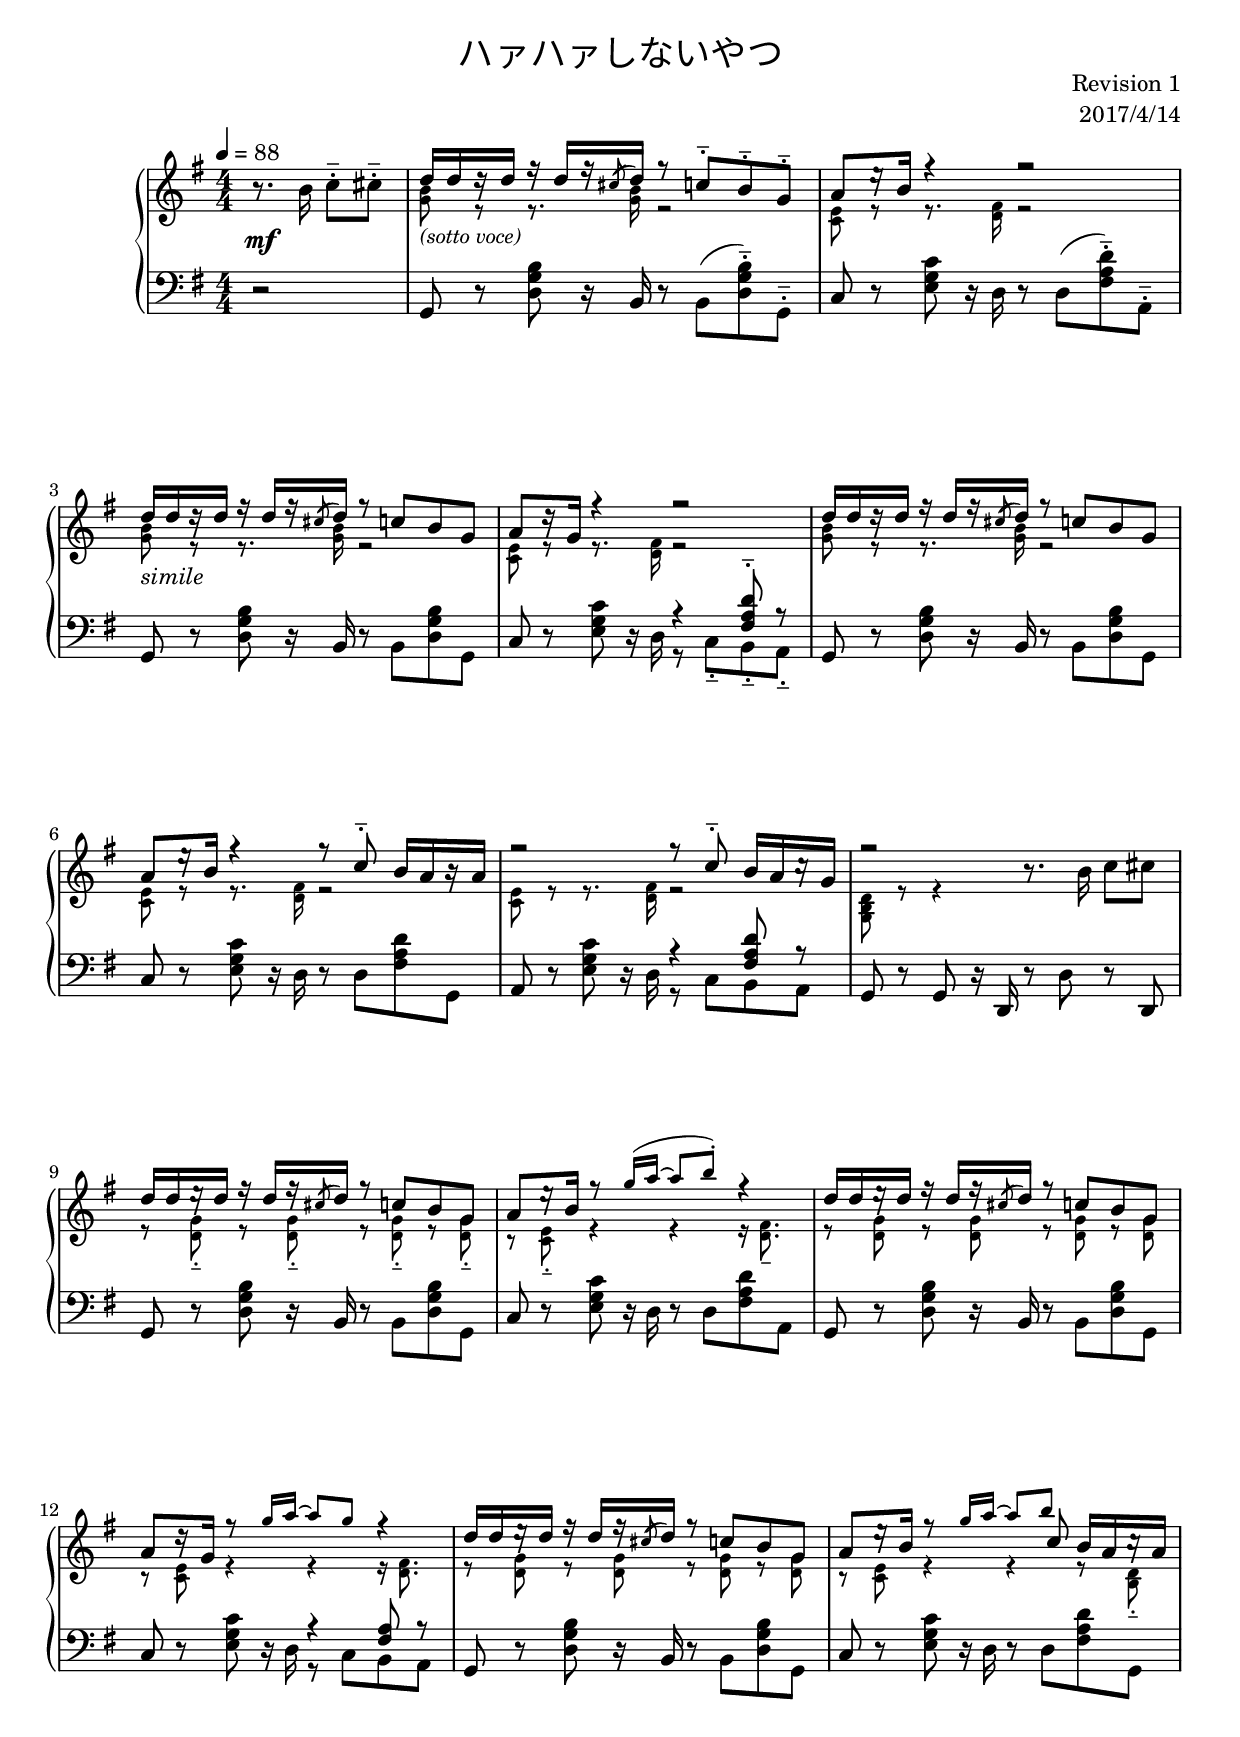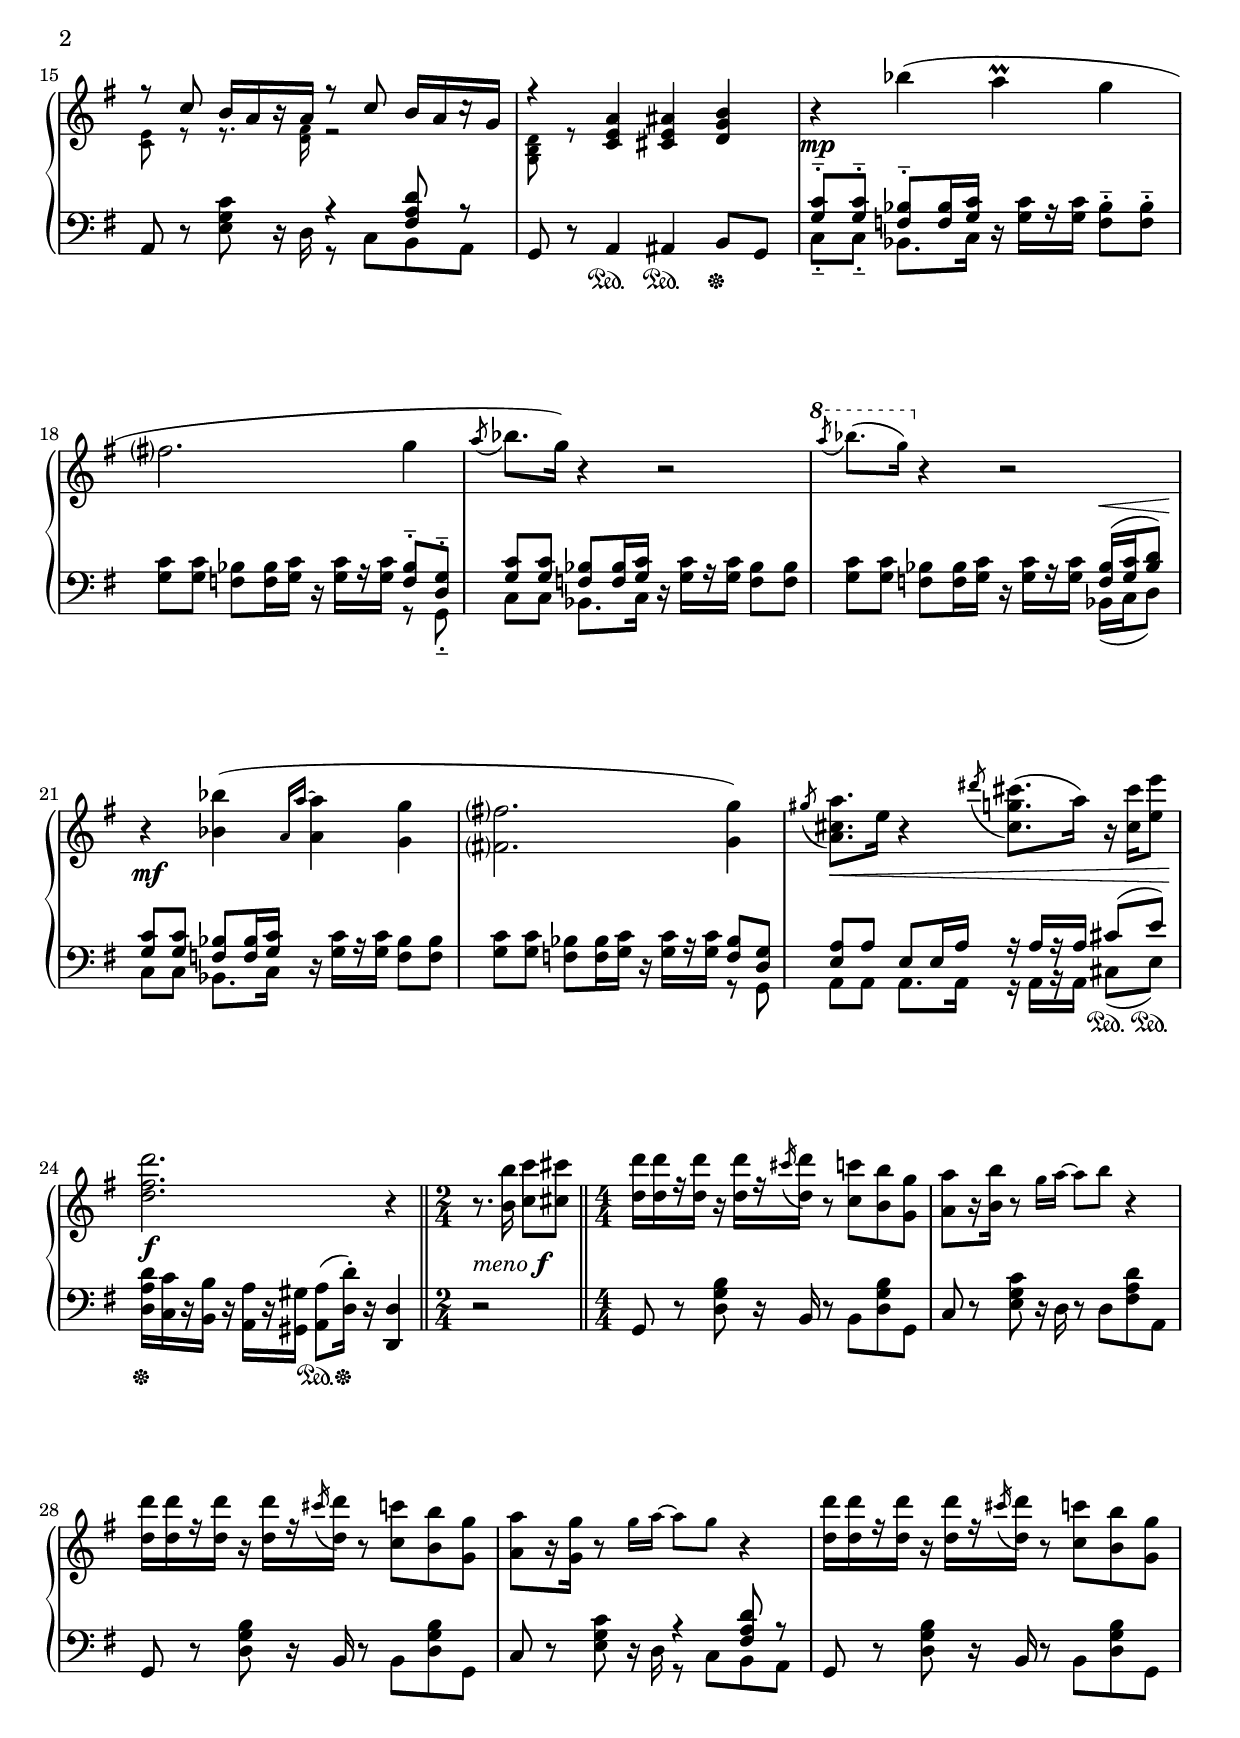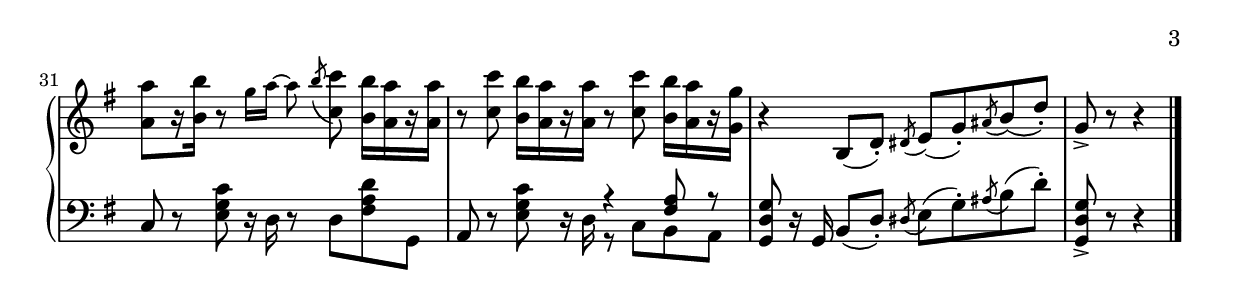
\version "2.19.24"

\include "stylesheet.ily"

cleft = \change Staff = "left"
cright = \change Staff = "right"

av = #(define-music-function
  (parser location pos) (number?)
  #{
    \once \override Rest.staff-position = #pos
  #}
)

\header {
  title = "ハァハァしないやつ"
  revision = "Revision 1"
  date = "2017/4/14"
}

\paper {
}

global = {
  \key g \major
  \time 4/4
  \tempo 4 = 88
  \partial 2 { s2 }
  s1*8
  s1*8
  s1*8
  \bar "||"
  \time 2/4
  s2
  \bar "||"
  \time 4/4
  s1*8
  s2 \bar "|."
}

right = << \global \relative c'' {
  r8. b16 c8-.-- cis-.--
  << {
    d16[ d r d] r d[ r \acciaccatura cis8 d16] r8 c-.-- b-.-- g-.-- | a8[ \av 3 r16 b] r4 r2 |
    d16[ d r d] r d[ r \acciaccatura cis8 d16] r8 c b g | a8[ r16 g] r4 r2 |
    d'16[ d r d] r d[ r \acciaccatura cis8 d16] r8 c b g | a8[ \av 3 r16 b] r4 r8 c-.-- b16[ a r a] |
    r2 r8 c-.-- b16[ a \av 1 r g] | r2
     } \\ {
    \magnifyMusic 0.8 {
      <g b>8_\markup { \italic \fontsize #1 "(sotto voce)" } r r8. q16 r2 | <c, e>8 r r8. <d fis>16 r2 |
      <g b>8 r r8. q16 r2 | <c, e>8 r r8. <d fis>16 r2 |
      <g b>8 r r8. q16 r2 | <c, e>8 r r8. <d fis>16 r2 |
      <c e>8 r r8. <d fis>16 r2 | <g, b d>8 r r4
    }
  } >>
  r8. b'16 c8 cis |

  << {
    \voiceOne
    d16[ d \av 3 r d] r d[ \av 4 r \acciaccatura cis8 d16] r8 c b g | a8[ \av 3 r16 b] r8 \magnifyMusic 0.8 { g'16( a ~ a8 b-.) } r4 |
    d,16[ d \av 3 r d] r d[ \av 4 r \acciaccatura cis8 d16] r8 c b g | a8[ \av 2 r16 g] r8 \magnifyMusic 0.8 { g'16 a ~ a8 g } r4 |
    d16[ d \av 3 r d] r d[ \av 4 r \acciaccatura cis8 d16] r8 c b g | a8[ \av 3 r16 b] r8 \magnifyMusic 0.8 { g'16 a ~ a8 } << \magnifyMusic 0.8 b8 \new Voice { \voiceThree c, } >> b16[ a \av 1 r a] |
    r8 c b16[ a r a] r8 c b16[ a \av 1 r g] | r4
     } \new Voice {
    \voiceTwo
    \magnifyMusic 0.8 {
      r8 <d g>-.-- r q-.-- r q-.-- r q-.-- | r <c e>-.-- r4 r r16 <d fis>8.-- |
      r8 <d g> r q r q r q | r <c e> r4 r r16 <d fis>8.
      r8 <d g> r q r q r q | r <c e> r4 r r8 <b d>-.-- |
      <c e>8 r r8. <d fis>16 r2 | <g, b d>8 r
    }
  } >> \oneVoice
  <c e a>4 <cis e ais> <d g b> |

  r4 bes''( a\prall g | fis?2. g4 | \acciaccatura a8 bes8. g16) r4 r2 | \ottava 1 \magnifyMusic 0.8 { \acciaccatura a'8 bes8.( g16) } \ottava 0 r4 r2 |
  r4 <bes,, bes'>( \grace { a16 a' ~ } <a, a'>4 <g g'> | <fis? fis'?>2. <g g'>4) |
  \acciaccatura gis'8 <a, cis a'>8. e'16 r4 \acciaccatura dis'8 <cis, g' cis>8.( a'16) r <cis, cis'> <e e'>8 |
  <d fis d'>2. r4 |

  r8. <b b'>16 <c c'>8 <cis cis'> |
  <d d'>16[ q r q] r q[ r \acciaccatura cis'16 q] r8 <c, c'>8 <b b'> <g g'> |
  <a a'>8[ r16 <b b'>] r8 \magnifyMusic 0.8 { g'16 a ~ a8 b } r4 |
  <d, d'>16[ q r q] r q[ r \acciaccatura cis'16 q] r8 <c, c'>8 <b b'> <g g'> |
  <a a'>8[ r16 <g g'>] r8 \magnifyMusic 0.8 { g'16 a ~ a8 g } r4 |
  <d d'>16[ q r q] r q[ r \acciaccatura cis'16 q] r8 <c, c'>8 <b b'> <g g'> |
  <a a'>8[ r16 <b b'>] r8 \magnifyMusic 0.8 { g'16 a ~ a8 \noBeam } \acciaccatura b8 <c, c'> <b b'>16[ <a a'> r q] |
  r8 <c c'> <b b'>16[ <a a'> r q] r8 <c c'> <b b'>16[ <a a'> r <g g'>] |
  r4 b,8( d-.) \acciaccatura dis e( g-.) \acciaccatura ais b( d-.) | g,-> r r4

} >>

left = << \global \relative c {
  r2 |
  g8 r <d' g b>8 r16 b16 r8 b( <d g b>-.--) g,-.-- | c8 r <e g c> r16 d r8 d( <fis a d>-.--) a,-.-- |
  g8 r <d' g b>8 r16 b16 r8 b <d g b> g, | c8 r <e g c> r16 d << { r4 <fis a d>8-.-- r } \\ { r8 c-.-- b-.-- a-.-- } >> |
  g8 r <d' g b>8 r16 b16 r8 b <d g b> g, | c8 r <e g c> r16 d r8 d <fis a d> g, |
  a8 r <e' g c> r16 d << { r4 <fis a d>8 r } \\ { r8 c b a } >> | g8 r g r16 d r8 d' r8 d, |

  g8 r <d' g b>8 r16 b16 r8 b <d g b> g, | c8 r <e g c> r16 d r8 d <fis a d> a, |
  g8 r <d' g b>8 r16 b16 r8 b <d g b> g, | c8 r <e g c> r16 d << { r4 <fis a>8 r } \\ { r8 c b a } >> |
  g8 r <d' g b>8 r16 b16 r8 b <d g b> g, | c8 r <e g c> r16 d r8 d <fis a d> g, |
  a8 r <e' g c> r16 d << { r4 <fis a d>8 r } \\ { r8 c b a } >> | g8 r a4 ais b8 g |

  << { <g' c>8-.-- q-.-- <f bes>-.-- q16 <g c> } \\ { c,8-.-- c-.-- bes8. c16 } >> r q[ r q] <f bes>8-.-- q-.-- |
  <g c>8 q <f bes> q16 <g c> r q[ r q] << { <f bes>8-.-- <d g>-.-- } \\ { r8 g,-.-- } >> |
  << { <g' c>8 q <f bes> q16 <g c> } \\ { c,8 c bes8. c16 } >> r q[ r q] <f bes>8 q |
  <g c>8 q <f bes> q16 <g c> r q[ r q] << { <f bes>16( <g c> <bes d>8) } \\ { bes,16( c d8) } >> |
  << { <g c>8 q <f bes> q16 <g c> } \\ { c,8 c bes8. c16 } >> r q[ r q] <f bes>8 q |
  <g c>8 q <f bes> q16 <g c> r q[ r q] << { <f bes>8 <d g> } \\ { r8 g, } >> |
  << { <e' a>8 a e e16 a r a[ r a] cis8( e) } \\ { a,,8 a a8. a16 r a[ r a] cis8( e) } >>
  <d a' d>16[ <c c'> r <b b'>] r <a a'>[ r <gis gis'>] <a a'>8( <d d'>16-.) r <d, d'>4

  r2 |
  g8 r <d' g b>8 r16 b16 r8 b <d g b> g, | c8 r <e g c> r16 d r8 d <fis a d> a, |
  g8 r <d' g b>8 r16 b16 r8 b <d g b> g, | c8 r <e g c> r16 d << { r4 <fis a d>8 r } \\ { r8 c b a } >> |
  g8 r <d' g b>8 r16 b16 r8 b <d g b> g, | c8 r <e g c> r16 d r8 d <fis a d> g, |
  a8 r <e' g c> r16 d << { r4 <fis a>8 r } \\ { r8 c b a } >> | <g d' g>8 r16 g b8( d-.) \acciaccatura dis e( g-.) \acciaccatura ais b( d-.)
  <g,, d' g>8-> r r4
} >>

dynamics = {
  s2\mf
  s1*2
  s1*6-\markup \italic "simile"
  s1*8

  s1*3\mp s2. s4\<
  s1*2\mf s1\< s\f
  s2-\markup { \italic "meno" \dynamic "f" }
}

pedal = {
  s2
  s1*8
  s1*7
  s4 s\sustainOn s\sustainOn s\sustainOff

  s1*4
  s1*2
  s2 s4 s8\sustainOn s\sustainOn
  s2\sustainOff s8\sustainOn s\sustainOff
}

\score {
  <<
    \new PianoStaff <<
      \new Staff = "right" \with {
        midiInstrument = "acoustic grand"
      } \right
      \new Dynamics = "dynamics" \dynamics
      \new Staff = "left" \with {
        midiInstrument = "acoustic grand"
      } { \clef bass \left }
      \new Dynamics = "pedal" \pedal
    >>
  >>
  \layout {}
  \midi {}
}